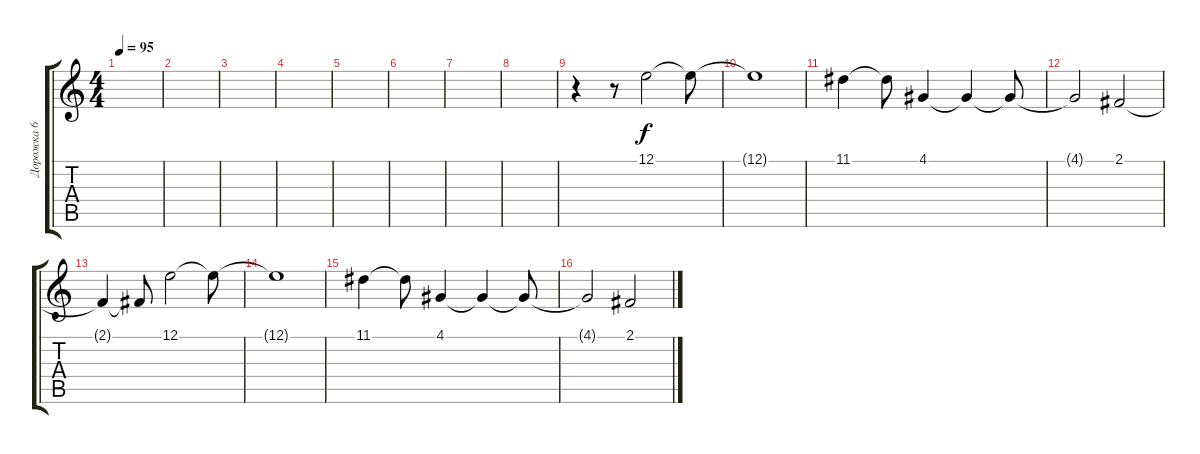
\track ("Дорожка 6" "Дорожка 6") {instrument pad2warm}
\staff {score tabs}
\tuning (E4 B3 G3 D3 A2 E2) {hide}
\ts (4 4)
\tempo 95
\clef g2
\ks c
|
|
|
|
|
|
|
|
r.4 r.8 12.1.2 12.1{t}.8 |
12.1{t}.1 |
11.1.4 11.1{t}.8 4.1.4 4.1{t}.4 4.1{t}.8 |
4.1{t}.2 2.1.2 |
2.1{t}.4 2.1{t}.8 12.1.2 12.1{t}.8 |
12.1{t}.1 |
11.1.4 11.1{t}.8 4.1.4 4.1{t}.4 4.1{t}.8 |
4.1{t}.2 2.1.2
